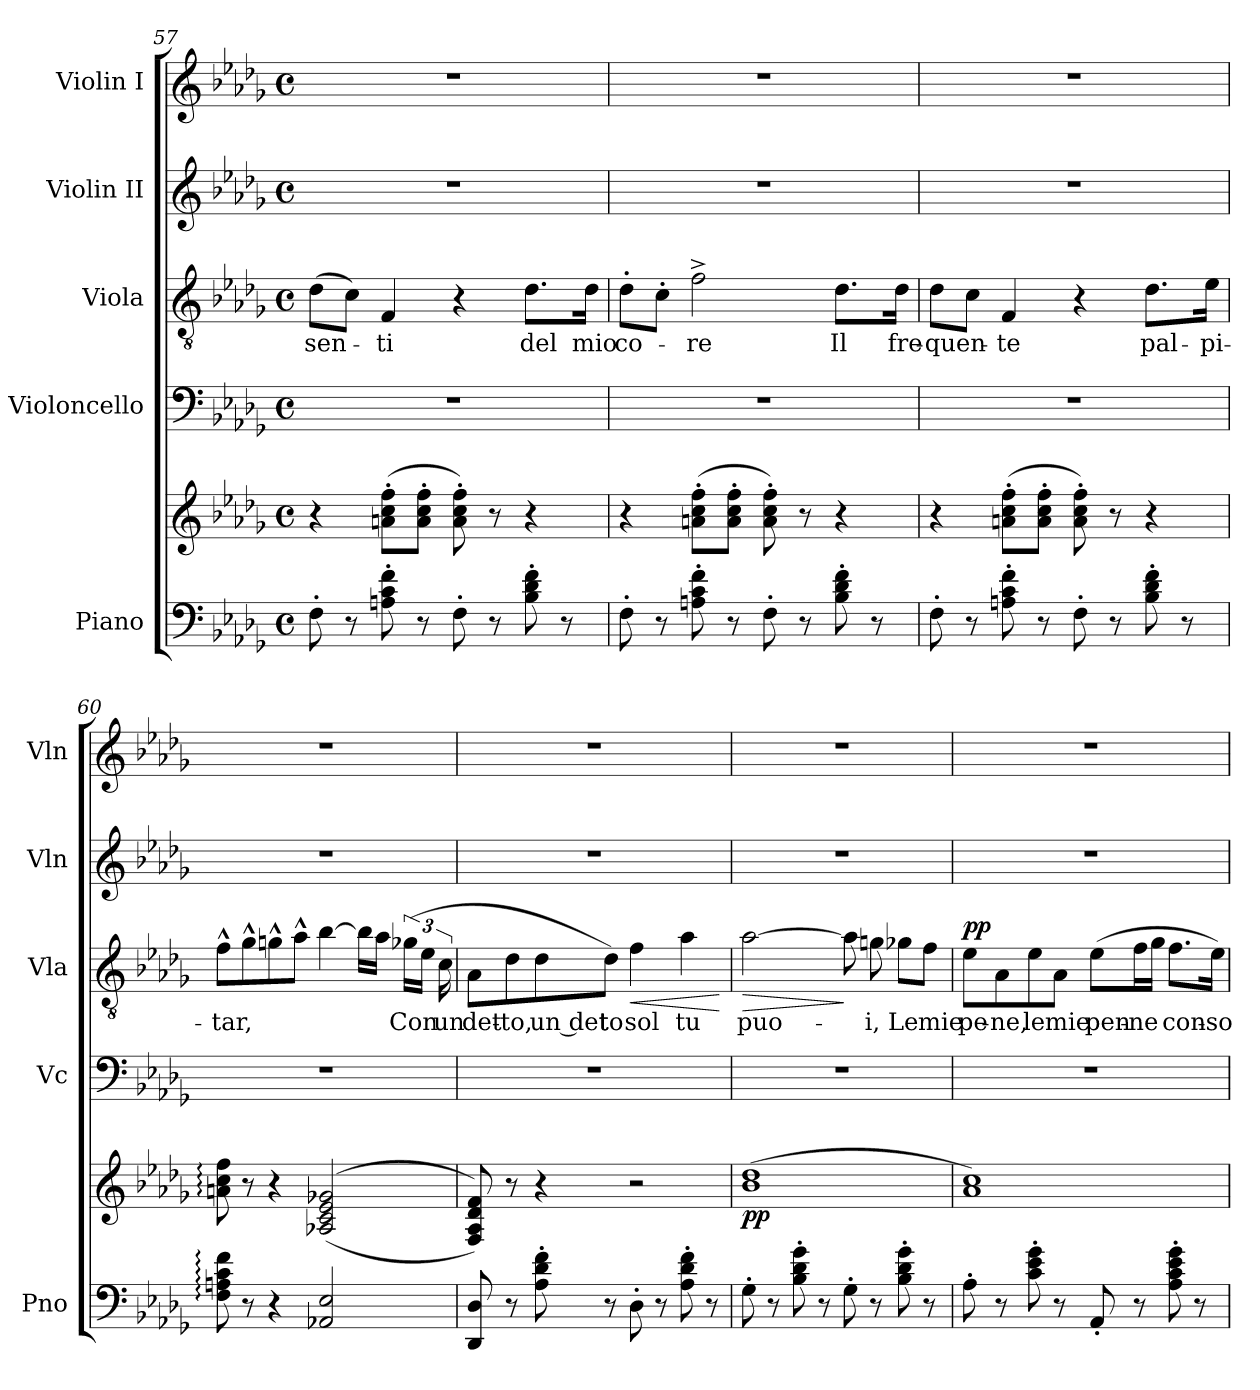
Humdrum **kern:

**kern	**kern	**dynam	**kern	**kern	**text	**dynam	**kern	**kern
*part5	*part5	*part5	*part4	*part3	*part3	*part3	*part2	*part1
*staff6	*staff5	*staff5/6	*staff4	*staff3	*staff3	*staff3	*staff2	*staff1
*I"Piano	*	*	*I"Violoncello	*I"Viola	*	*	*I"Violin II	*I"Violin I
*I'Pno	*	*	*I'Vc	*I'Vla	*	*	*I'Vln	*I'Vln
!!LO:LB:g=z
*clefF4	*clefG2	*	*clefF4	*clefGv2	*	*	*clefG2	*clefG2
*k[b-e-a-d-g-]	*k[b-e-a-d-g-]	*	*k[b-e-a-d-g-]	*k[b-e-a-d-g-]	*	*	*k[b-e-a-d-g-]	*k[b-e-a-d-g-]
*M4/4	*M4/4	*	*M4/4	*M4/4	*	*	*M4/4	*M4/4
*met(c)	*met(c)	*	*met(c)	*met(c)	*	*	*met(c)	*met(c)
=57	=57	=57	=57	=57	=57	=57	=57	=57
!	!	!	!	!	!LO:LY:b	!	!	!
8F'\	4r	.	1r	(>8d-\L	sen-	.	1r	1r
8r	.	.	.	8c\J)	.	.	.	.
!	!	!	!	!	!LO:LY:b	!	!	!
8An\' 8c\' 8f\'	(>8an\' 8cc\' 8ff\'L	.	.	4F/	-ti	.	.	.
8r	8a\' 8cc\' 8ff\'J	.	.	.	.	.	.	.
8F'\	8a\' 8cc\' 8ff\')	.	.	4r	.	.	.	.
8r	8r	.	.	.	.	.	.	.
!	!	!	!	!	!LO:LY:b	!	!	!
8B-\' 8d-\' 8f\'	4r	.	.	8.d-\L	del	.	.	.
8r	.	.	.	.	.	.	.	.
!	!	!	!	!	!LO:LY:b	!	!	!
.	.	.	.	16d-\Jk	mio	.	.	.
=58	=58	=58	=58	=58	=58	=58	=58	=58
!	!	!	!	!	!LO:LY:b	!	!	!
8F'\	4r	.	1r	8d-'\L	co-	.	1r	1r
8r	.	.	.	8c'\J	.	.	.	.
!	!	!	!	!	!LO:LY:b	!	!	!
8An\' 8c\' 8f\'	(>8an\' 8cc\' 8ff\'L	.	.	2f^\	-re	.	.	.
8r	8a\' 8cc\' 8ff\'J	.	.	.	.	.	.	.
8F'\	8a\' 8cc\' 8ff\')	.	.	.	.	.	.	.
8r	8r	.	.	.	.	.	.	.
!	!	!	!	!	!LO:LY:b	!	!	!
8B-\' 8d-\' 8f\'	4r	.	.	8.d-\L	Il	.	.	.
8r	.	.	.	.	.	.	.	.
!	!	!	!	!	!LO:LY:b	!	!	!
.	.	.	.	16d-\Jk	fre-	.	.	.
=59	=59	=59	=59	=59	=59	=59	=59	=59
!	!	!	!	!	!LO:LY:b	!	!	!
8F'\	4r	.	1r	8d-\L	-quen-	.	1r	1r
8r	.	.	.	8c\J	.	.	.	.
!	!	!	!	!	!LO:LY:b	!	!	!
8An\' 8c\' 8f\'	(>8an\' 8cc\' 8ff\'L	.	.	4F/	-te	.	.	.
8r	8a\' 8cc\' 8ff\'J	.	.	.	.	.	.	.
8F'\	8a\' 8cc\' 8ff\')	.	.	4r	.	.	.	.
8r	8r	.	.	.	.	.	.	.
!	!	!	!	!	!LO:LY:b	!	!	!
8B-\' 8d-\' 8f\'	4r	.	.	8.d-\L	pal-	.	.	.
8r	.	.	.	.	.	.	.	.
!	!	!	!	!	!LO:LY:b	!	!	!
.	.	.	.	16e-\Jk	-pi-	.	.	.
=60	=60	=60	=60	=60	=60	=60	=60	=60
!	!	!	!	!	!LO:LY:b	!	!	!
8F\: 8An\: 8c\: 8f\:	8an\: 8cc\: 8ff\:	.	1r	8f^^\L	-tar,	.	1r	1r
8r	8r	.	.	8g-^^\	.	.	.	.
4r	4r	.	.	8gn^^\	.	.	.	.
.	.	.	.	8a-^^\J	.	.	.	.
2AA-X/ 2E-/	(<(>2A-X/ 2c/ 2e-/ 2g-X/	.	.	[4b-\	.	.	.	.
.	.	.	.	16b-\LL]	.	.	.	.
.	.	.	.	16a-\JJ	.	.	.	.
!	!	!	!	!	!LO:LY:b	!	!	!
.	.	.	.	(>24g-X\LL	Con	.	.	.
.	.	.	.	24e-\JJ	.	.	.	.
!	!	!	!	!	!LO:LY:b	!	!	!
.	.	.	.	24c\	un	.	.	.
!!LO:LB:g=z
=61	=61	=61	=61	=61	=61	=61	=61	=61
!	!	!	!	!	!LO:LY:b	!	!	!
8DD-/ 8D-/	8F/ 8A-/ 8d-/ 8f/))	.	1r	8A-\L	det-	.	1r	1r
!	!	!	!	!	!LO:LY:b	!	!	!
8r	8r	.	.	8d-\	-to,	.	.	.
!	!	!	!	!	!LO:LY:b	!	!	!
8A-\' 8d-\' 8f\'	4r	.	.	8d-\	un det	.	.	.
!	!	!	!	!	!LO:LY:b	!	!	!
8r	.	.	.	8d-\J)	-to	.	.	.
!	!	!	!	!	!LO:LY:b	!LO:HP:b	!	!
8D-'\	2r	.	.	4f\	sol	<	.	.
8r	.	.	.	.	.	.	.	.
!	!	!	!	!	!LO:LY:b	!	!	!
8A-\' 8d-\' 8f\'	.	.	.	4a-\	tu	.	.	.
8r	.	.	.	.	.	.	.	.
.	.	.	.	.	.	[	.	.
=62	=62	=62	=62	=62	=62	=62	=62	=62
!	!	!LO:DY:b	!	!	!LO:LY:b	!LO:HP:b	!	!
8G-'\	(>1b- 1dd-	pp	1r	[2a-\	puo-	>	1r	1r
8r	.	.	.	.	.	.	.	.
8B-\' 8d-\' 8g-\'	.	.	.	.	.	.	.	.
8r	.	.	.	.	.	.	.	.
8G-'\	.	.	.	8a-\]	.	]	.	.
!	!	!	!	!	!LO:LY:b	!	!	!
8r	.	.	.	8gn\	-i,	.	.	.
!	!	!	!	!	!LO:LY:b	!	!	!
8B-\' 8d-\' 8g-\'	.	.	.	8g-X\L	Le	.	.	.
!	!	!	!	!	!LO:LY:b	!	!	!
8r	.	.	.	8f\J	mie	.	.	.
=63	=63	=63	=63	=63	=63	=63	=63	=63
!	!	!	!	!	!LO:LY:b	!LO:DY:a	!	!
8A-'\	1a- 1cc)	.	1r	8e-\L	pe-	pp	1r	1r
!	!	!	!	!	!LO:LY:b	!	!	!
8r	.	.	.	8A-\	-ne,	.	.	.
!	!	!	!	!	!LO:LY:b	!	!	!
8c\' 8e-\' 8g-\'	.	.	.	8e-\	le	.	.	.
!	!	!	!	!	!LO:LY:b	!	!	!
8r	.	.	.	8A-\J	mie	.	.	.
!	!	!	!	!	!LO:LY:b	!	!	!
8AA-'/	.	.	.	(>8e-\L	pen-	.	.	.
!	!	!	!	!	!LO:LY:b	!	!	!
8r	.	.	.	16f\L	-ne	.	.	.
.	.	.	.	16g-\JJ	.	.	.	.
!	!	!	!	!	!LO:LY:b	!	!	!
8A-\' 8c\' 8e-\' 8g-\'	.	.	.	8.f\L	con-	.	.	.
8r	.	.	.	.	.	.	.	.
!	!	!	!	!	!LO:LY:b	!	!	!
.	.	.	.	16e-\Jk)	-so-	.	.	.
=	=	=	=	=	=	=	=	=
*-	*-	*-	*-	*-	*-	*-	*-	*-
